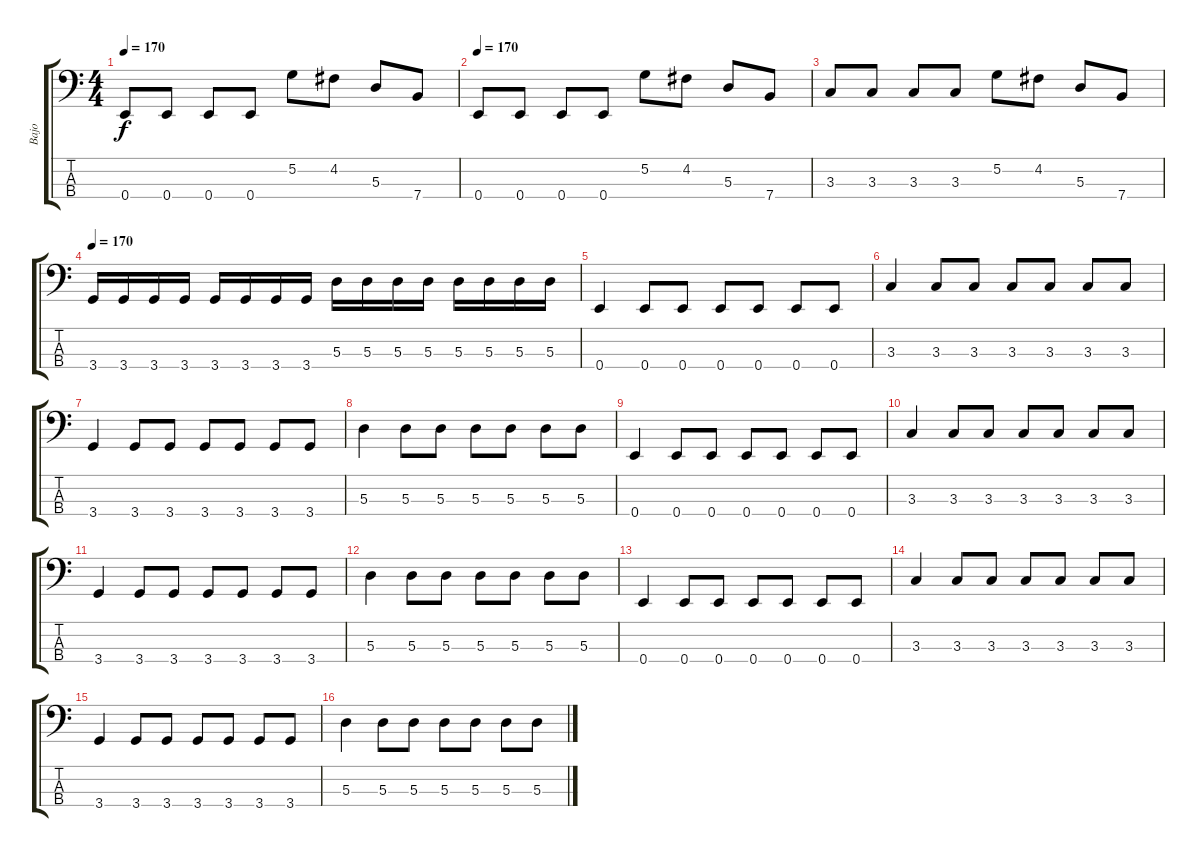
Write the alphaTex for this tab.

\track ("Bajo" "Bajo") {instrument electricbasspick}
\staff {score tabs}
\tuning (G2 D2 A1 E1) {hide}
\ts (4 4)
\tempo 170
\clef f4
\ks c
0.4.8{dy f} 0.4.8 0.4.8 0.4.8 5.2.8 4.2.8 5.3.8 7.4.8 |
\tempo 170
0.4.8 0.4.8 0.4.8 0.4.8 5.2.8 4.2.8 5.3.8 7.4.8 |
3.3.8 3.3.8 3.3.8 3.3.8 5.2.8 4.2.8 5.3.8 7.4.8 |
\tempo 170
3.4.16 3.4.16 3.4.16 3.4.16 3.4.16 3.4.16 3.4.16 3.4.16 5.3.16 5.3.16 5.3.16 5.3.16 5.3.16 5.3.16 5.3.16 5.3.16 |
0.4.4 0.4.8 0.4.8 0.4.8 0.4.8 0.4.8 0.4.8 |
3.3.4 3.3.8 3.3.8 3.3.8 3.3.8 3.3.8 3.3.8 |
3.4.4 3.4.8 3.4.8 3.4.8 3.4.8 3.4.8 3.4.8 |
5.3.4 5.3.8 5.3.8 5.3.8 5.3.8 5.3.8 5.3.8 |
0.4.4 0.4.8 0.4.8 0.4.8 0.4.8 0.4.8 0.4.8 |
3.3.4 3.3.8 3.3.8 3.3.8 3.3.8 3.3.8 3.3.8 |
3.4.4 3.4.8 3.4.8 3.4.8 3.4.8 3.4.8 3.4.8 |
5.3.4 5.3.8 5.3.8 5.3.8 5.3.8 5.3.8 5.3.8 |
0.4.4 0.4.8 0.4.8 0.4.8 0.4.8 0.4.8 0.4.8 |
3.3.4 3.3.8 3.3.8 3.3.8 3.3.8 3.3.8 3.3.8 |
3.4.4 3.4.8 3.4.8 3.4.8 3.4.8 3.4.8 3.4.8 |
5.3.4 5.3.8 5.3.8 5.3.8 5.3.8 5.3.8 5.3.8
